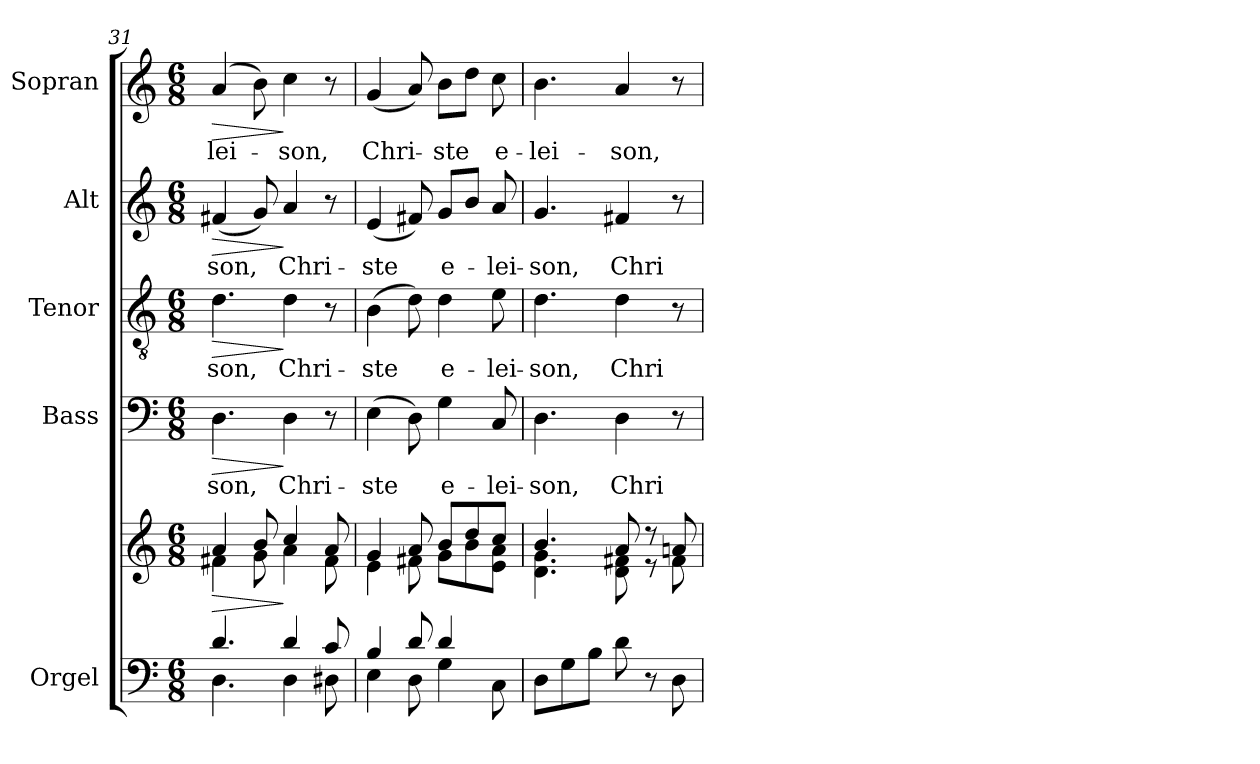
**kern	**kern	**dynam	**kern	**text	**dynam	**kern	**text	**dynam	**kern	**text	**dynam	**kern	**text	**dynam
*part5	*part5	*part5	*part4	*part4	*part4	*part3	*part3	*part3	*part2	*part2	*part2	*part1	*part1	*part1
*staff6	*staff5	*staff5/6	*staff4	*staff4	*staff4	*staff3	*staff3	*staff3	*staff2	*staff2	*staff2	*staff1	*staff1	*staff1
*I"Orgel	*	*	*I"Bass	*	*	*I"Tenor	*	*	*I"Alt	*	*	*I"Sopran	*	*
*I'Org.	*	*	*I'B.	*	*	*I'T.	*	*	*I'A.	*	*	*I'S.	*	*
*clefF4	*clefG2	*	*clefF4	*	*	*clefGv2	*	*	*clefG2	*	*	*clefG2	*	*
*k[]	*k[]	*	*k[]	*	*	*k[]	*	*	*k[]	*	*	*k[]	*	*
*C:	*C:	*	*C:	*	*	*C:	*	*	*C:	*	*	*C:	*	*
*M6/8	*M6/8	*	*M6/8	*	*	*M6/8	*	*	*M6/8	*	*	*M6/8	*	*
=31	=31	=31	=31	=31	=31	=31	=31	=31	=31	=31	=31	=31	=31	=31
*^	*	*	*	*	*	*	*	*	*	*	*	*	*	*
!	!	!	!LO:HP:b	!	!LO:LY:b	!LO:HP:b	!	!LO:LY:b	!LO:HP:b	!	!LO:LY:b	!LO:HP:b	!	!LO:LY:b	!LO:HP:b
*	*	*^	*	*	*	*	*	*	*	*	*	*	*	*	*
4.d/	4.D\	4a/	4f#X\	>	4.D\	-son,	>	4.d\	-son,	>	(<4f#X/	-son,	>	(4a/	-lei-	>
.	.	8b/	8g\	.	.	.	.	.	.	.	8g/)	.	.	8b\)	.	.
!	!	!	!	!	!	!LO:LY:b	!	!	!LO:LY:b	!	!	!LO:LY:b	!	!	!LO:LY:b	!
4d/	4D\	4cc/	4a\	]	4D\	Chri-	]	4d\	Chri-	]	4a/	Chri-	]	4cc\	-son,	]
8c/	8D#X\	8a/	8f#\	.	8r	.	.	8r	.	.	8r	.	.	8r	.	.
=32	=32	=32	=32	=32	=32	=32	=32	=32	=32	=32	=32	=32	=32	=32	=32	=32
!	!	!	!	!	!	!LO:LY:b	!	!	!LO:LY:b	!	!	!LO:LY:b	!	!	!LO:LY:b	!
4B/	4E\	4g/	4e\	.	(>4E\	-ste	.	(>4B\	-ste	.	(<4e/	-ste	.	(<4g/	Chri-	.
8d/	8D\	8a/	8f#X\	.	8D\)	.	.	8d\)	.	.	8f#X/)	.	.	8a/)	.	.
!	!	!	!	!	!	!LO:LY:b	!	!	!LO:LY:b	!	!	!LO:LY:b	!	!	!LO:LY:b	!
4d/	4G\	8b/L	8g\L	.	4G\	e-	.	4d\	e-	.	8g/L	e-	.	8b\L	-ste	.
.	.	8dd/	8b\	.	.	.	.	.	.	.	8b/J	.	.	8dd\J	.	.
!	!	!	!	!	!	!LO:LY:b	!	!	!LO:LY:b	!	!	!LO:LY:b	!	!	!LO:LY:b	!
8ryy	8C\	8cc/J	8e\ 8a\J	.	8C/	-lei-	.	8e\	-lei-	.	8a/	-lei-	.	8cc\	e-	.
=33	=33	=33	=33	=33	=33	=33	=33	=33	=33	=33	=33	=33	=33	=33	=33	=33
!	!	!	!	!	!	!LO:LY:b	!	!	!LO:LY:b	!	!	!LO:LY:b	!	!	!LO:LY:b	!
*v	*v	*	*	*	*	*	*	*	*	*	*	*	*	*	*	*
8D\L	4.b/	4.d\ 4.g\	.	4.D\	-son,	.	4.d\	-son,	.	4.g/	-son,	.	4.b\	-lei-	.
8G\	.	.	.	.	.	.	.	.	.	.	.	.	.	.	.
8B\J	.	.	.	.	.	.	.	.	.	.	.	.	.	.	.
!	!	!	!	!	!LO:LY:b	!	!	!LO:LY:b	!	!	!LO:LY:b	!	!	!LO:LY:b	!
8d\	8a/	8d\ 8f#X\	.	4D\	Chri-	.	4d\	Chri-	.	4f#X/	Chri-	.	4a/	-son,	.
8r	8r	8r	.	.	.	.	.	.	.	.	.	.	.	.	.
8D\	8an/	8f#\	.	8r	.	.	8r	.	.	8r	.	.	8r	.	.
*	*v	*v	*	*	*	*	*	*	*	*	*	*	*	*	*
=	=	=	=	=	=	=	=	=	=	=	=	=	=	=
*-	*-	*-	*-	*-	*-	*-	*-	*-	*-	*-	*-	*-	*-	*-
